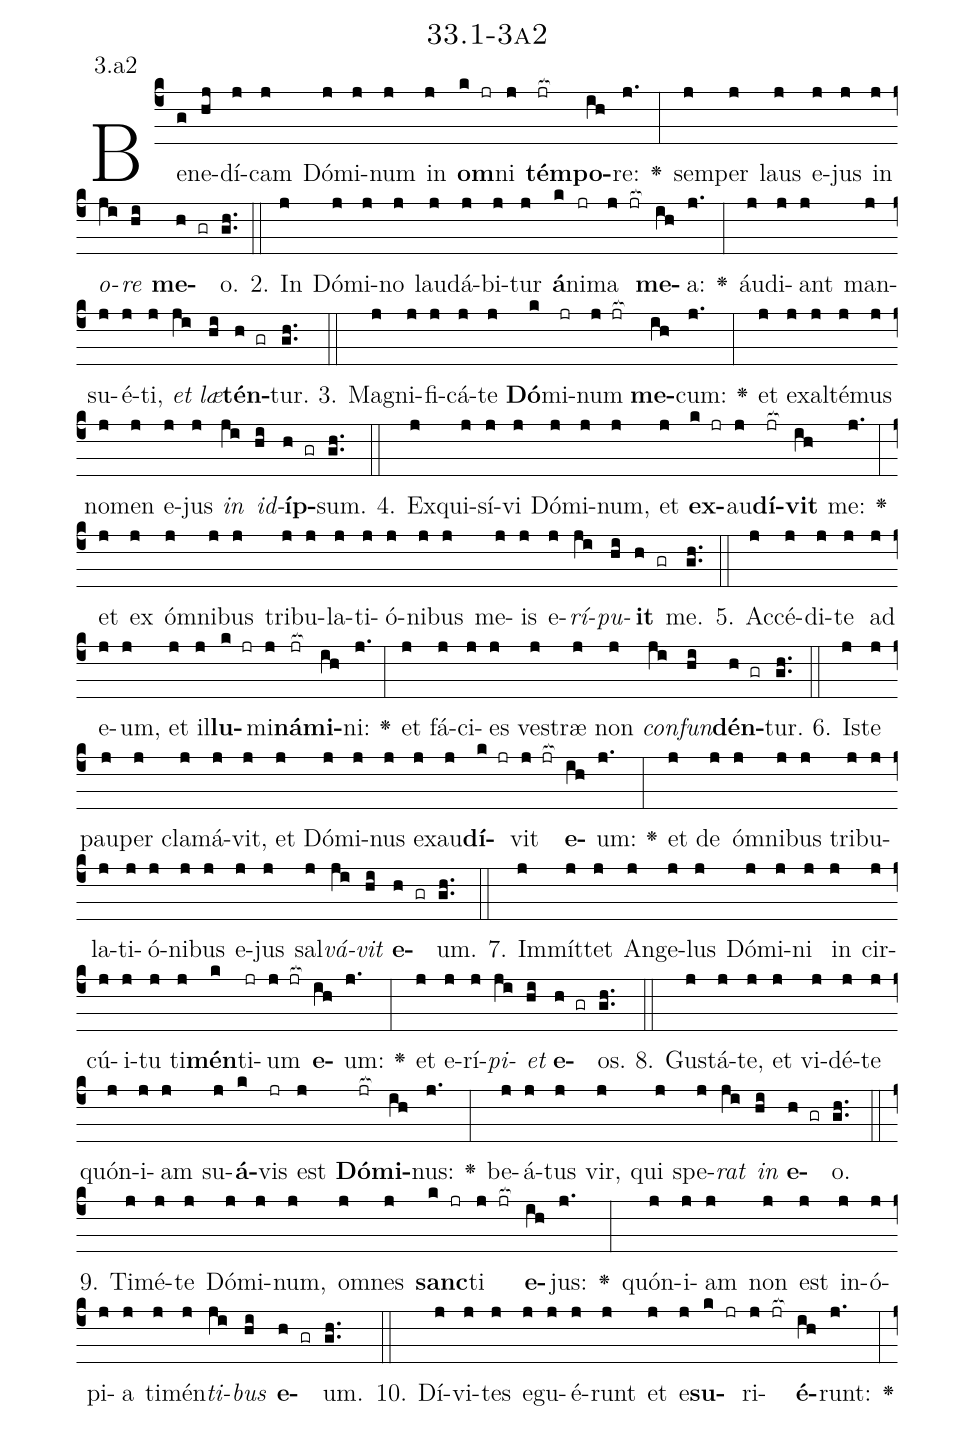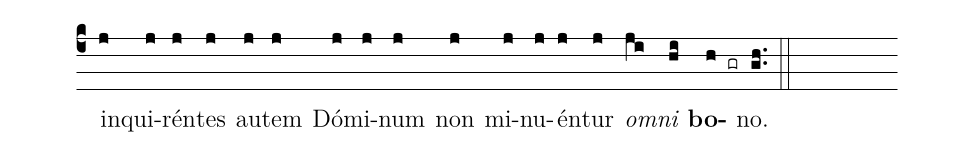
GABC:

name: 33.1-3a2;
annotation: 3.a2;
%%
(c4)Be(g)ne(hj)dí(j)cam(j) Dó(j)mi(j)num(j) in(j) <b>om</b>(k jr)ni(j) <b>tém</b>(jr[ocb:1{])<b>po</b>(ih[ocb:0}])re:(j.) <v>\greheightstar</v>(:) sem(j)per(j) laus(j) e(j)jus(j) in(j) <i>o</i>(ji)<i>re</i>(hi) <b>me</b>(h gr)o.(gh..) (::)
2. In(j) Dó(j)mi(j)no(j) lau(j)dá(j)bi(j)tur(j) <b>á</b>(k)ni(jr)ma(j jr[ocb:1{]) <b>me</b>(ih[ocb:0}])a:(j.) <v>\greheightstar</v>(:) áu(j)di(j)ant(j) man(j)su(j)é(j)ti,(j) <i>et</i>(ji) <i>læ</i>(hi)<b>tén</b>(h gr)tur.(gh..) (::)
3. Ma(j)gni(j)fi(j)cá(j)te(j) <b>Dó</b>(k)mi(jr)num(j jr[ocb:1{]) <b>me</b>(ih[ocb:0}])cum:(j.) <v>\greheightstar</v>(:) et(j) ex(j)al(j)té(j)mus(j) no(j)men(j) e(j)jus(j) <i>in</i>(ji) <i>id</i>(hi)<b>íp</b>(h gr)sum.(gh..) (::)
4. Ex(j)qui(j)sí(j)vi(j) Dó(j)mi(j)num,(j) et(j) <b>ex</b>(k jr)au(j)<b>dí</b>(jr[ocb:1{])<b>vit</b>(ih[ocb:0}]) me:(j.) <v>\greheightstar</v>(:) et(j) ex(j) óm(j)ni(j)bus(j) tri(j)bu(j)la(j)ti(j)ó(j)ni(j)bus(j) me(j)is(j) e(j)<i>rí</i>(ji)<i>pu</i>(hi)<b>it</b>(h gr) me.(gh..) (::)
5. Ac(j)cé(j)di(j)te(j) ad(j) e(j)um,(j) et(j) il(j)<b>lu</b>(k jr)mi(j)<b>ná</b>(jr[ocb:1{])<b>mi</b>(ih[ocb:0}])ni:(j.) <v>\greheightstar</v>(:) et(j) fá(j)ci(j)es(j) ves(j)træ(j) non(j) <i>con</i>(ji)<i>fun</i>(hi)<b>dén</b>(h gr)tur.(gh..) (::)
6. Is(j)te(j) pau(j)per(j) cla(j)má(j)vit,(j) et(j) Dó(j)mi(j)nus(j) ex(j)au(j)<b>dí</b>(k jr)vit(j jr[ocb:1{]) <b>e</b>(ih[ocb:0}])um:(j.) <v>\greheightstar</v>(:) et(j) de(j) óm(j)ni(j)bus(j) tri(j)bu(j)la(j)ti(j)ó(j)ni(j)bus(j) e(j)jus(j) sal(j)<i>vá</i>(ji)<i>vit</i>(hi) <b>e</b>(h gr)um.(gh..) (::)
7. Im(j)mít(j)tet(j) An(j)ge(j)lus(j) Dó(j)mi(j)ni(j) in(j) cir(j)cú(j)i(j)tu(j) ti(j)<b>mén</b>(k)ti(jr)um(j jr[ocb:1{]) <b>e</b>(ih[ocb:0}])um:(j.) <v>\greheightstar</v>(:) et(j) e(j)rí(j)<i>pi</i>(ji)<i>et</i>(hi) <b>e</b>(h gr)os.(gh..) (::)
8. Gus(j)tá(j)te,(j) et(j) vi(j)dé(j)te(j) quón(j)i(j)am(j) su(j)<b>á</b>(k)vis(jr) est(j) <b>Dó</b>(jr[ocb:1{])<b>mi</b>(ih[ocb:0}])nus:(j.) <v>\greheightstar</v>(:) be(j)á(j)tus(j) vir,(j) qui(j) spe(j)<i>rat</i>(ji) <i>in</i>(hi) <b>e</b>(h gr)o.(gh..) (::)
9. Ti(j)mé(j)te(j) Dó(j)mi(j)num,(j) om(j)nes(j) <b>sanc</b>(k jr)ti(j jr[ocb:1{]) <b>e</b>(ih[ocb:0}])jus:(j.) <v>\greheightstar</v>(:) quón(j)i(j)am(j) non(j) est(j) in(j)ó(j)pi(j)a(j) ti(j)mén(j)<i>ti</i>(ji)<i>bus</i>(hi) <b>e</b>(h gr)um.(gh..) (::)
10. Dí(j)vi(j)tes(j) e(j)gu(j)é(j)runt(j) et(j) e(j)<b>su</b>(k jr)ri(j jr[ocb:1{])<b>é</b>(ih[ocb:0}])runt:(j.) <v>\greheightstar</v>(:) in(j)qui(j)rén(j)tes(j) au(j)tem(j) Dó(j)mi(j)num(j) non(j) mi(j)nu(j)én(j)tur(j) <i>om</i>(ji)<i>ni</i>(hi) <b>bo</b>(h gr)no.(gh..) (::)
